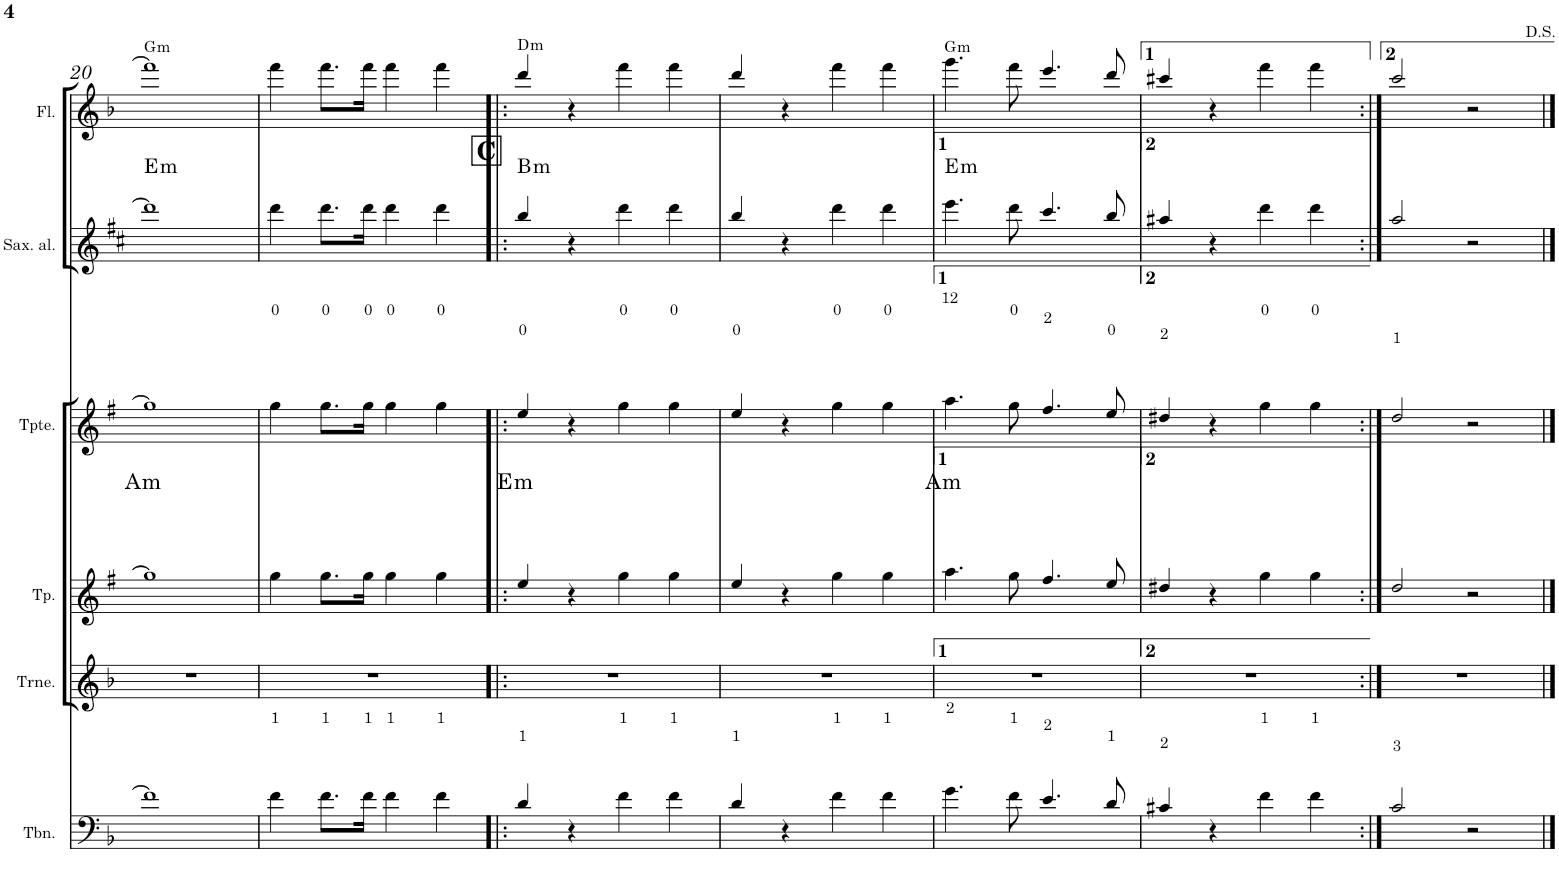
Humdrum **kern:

**kern	**kern	**kern	**harte	**kern	**kern	**harte	**kern	**harte
*part6	*part5	*part4	*part4	*part3	*part2	*part2	*part1	*part1
*staff6	*staff5	*staff4	*	*staff3	*staff2	*	*staff1	*
*I"Trombone	*I"C clavF	*I"Bb	*	*I"Bb - Pirata	*I"Eb	*	*I"C clavG	*
*I'Tbn.	*	*	*	*	*	*	*	*
!!LO:PB:g=z
*clefF4	*clefG2	*clefG2	*	*clefG2	*clefG2	*	*clefG2	*
*	*	*Trd1c2	*	*Trd1c2	*Trd5c9	*	*	*
*k[b-]	*k[b-]	*k[f#]	*	*k[f#]	*k[f#c#]	*	*k[b-]	*
*F:	*F:	*G:	*	*G:	*D:	*	*F:	*
*M4/4	*M4/4	*M4/4	*	*M4/4	*M4/4	*	*M4/4	*
=20	=20	=20	=20	=20	=20	=20	=20	=20
!	!	!	!LO:H:kt=m	!	!	!LO:H:kt=m	!	!LO:H:kt=m
1f]	1r	1gg]	A:min	1gg]	1ddd]	E:min	1fff]	G:min
=21	=21	=21	=21	=21	=21	=21	=21	=21
4f\	1r	4gg\	.	4gg\	4ddd\	.	4fff\	.
8.f\L	.	8.gg\L	.	8.gg\L	8.ddd\L	.	8.fff\L	.
16f\Jk	.	16gg\Jk	.	16gg\Jk	16ddd\Jk	.	16fff\Jk	.
4f\	.	4gg\	.	4gg\	4ddd\	.	4fff\	.
4f\	.	4gg\	.	4gg\	4ddd\	.	4fff\	.
!!LO:REH:place=s1:b:B:cj:fs=15.7124:t=C
=22!|:	=22!|:	=22!|:	=22!|:	=22!|:	=22!|:	=22!|:	=22!|:	=22!|:
!	!	!	!LO:H:kt=m	!	!	!LO:H:kt=m	!	!LO:H:kt=m
4d/	1r	4ee/	E:min	4ee/	4bb/	B:min	4ddd/	D:min
4r	.	4r	.	4r	4r	.	4r	.
4f\	.	4gg\	.	4gg\	4ddd\	.	4fff\	.
4f\	.	4gg\	.	4gg\	4ddd\	.	4fff\	.
=23	=23	=23	=23	=23	=23	=23	=23	=23
4d/	1r	4ee/	.	4ee/	4bb/	.	4ddd/	.
4r	.	4r	.	4r	4r	.	4r	.
4f\	.	4gg\	.	4gg\	4ddd\	.	4fff\	.
4f\	.	4gg\	.	4gg\	4ddd\	.	4fff\	.
=24	=24	=24	=24	=24	=24	=24	=24	=24
!	!	!	!LO:H:kt=m	!	!	!LO:H:kt=m	!	!LO:H:kt=m
4.g\	1r	4.aa\	A:min	4.aa\	4.eee\	E:min	4.ggg\	G:min
8f\	.	8gg\	.	8gg\	8ddd\	.	8fff\	.
4.e/	.	4.ff#/	.	4.ff#/	4.ccc#/	.	4.eee/	.
8d/	.	8ee/	.	8ee/	8bb/	.	8ddd/	.
=25	=25	=25	=25	=25	=25	=25	=25	=25
4c#X/	1r	4dd#X/	.	4dd#X/	4aa#X/	.	4ccc#X/	.
4r	.	4r	.	4r	4r	.	4r	.
4f\	.	4gg\	.	4gg\	4ddd\	.	4fff\	.
4f\	.	4gg\	.	4gg\	4ddd\	.	4fff\	.
=26:|!	=26:|!	=26:|!	=26:|!	=26:|!	=26:|!	=26:|!	=26:|!	=26:|!
2c/	1r	2dd/	.	2dd/	2aa/	.	2ccc/	.
2r	.	2r	.	2r	2r	.	2r	.
==	==	==	==	==	==	==	==	==
*-	*-	*-	*-	*-	*-	*-	*-	*-
